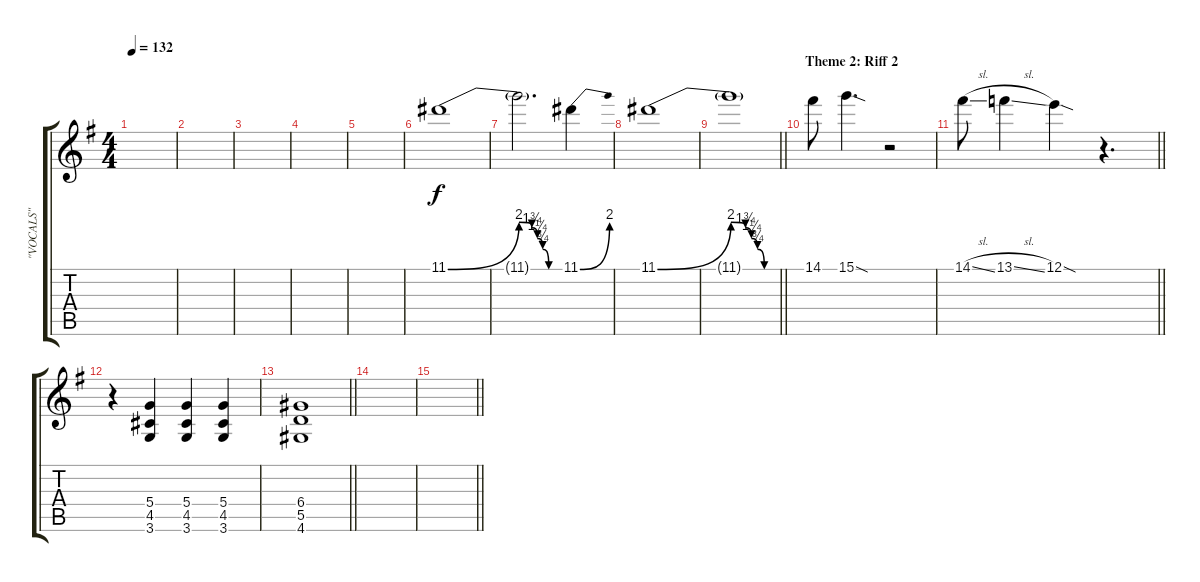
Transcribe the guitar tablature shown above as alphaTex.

\track ("\"VOCALS\"" "\"VOCALS\"") {mute instrument overdrivenguitar}
\staff {score tabs}
\tuning (E4 B3 G3 D3 A2 E2) {hide}
\ts (4 4)
\tempo 132
\clef g2
\ks g
|
|
|
|
|
11.1{be (bend 0 0 60 8)}.1 |
11.1{be (custom 0 8 19 7 27 5 35 3 44 0 60 0) t}.2{d} 11.1{be (bend 0 0 60 8)}.4 |
11.1{be (bend 0 0 60 8)}.1 |
\barLineRight lightlight
11.1{be (custom 0 8 19 7 27 5 35 3 44 0 60 0) t}.1 |
\section ("" "Theme 2: Riff 2")
14.1.8 15.1{sod}.4{d} r.2 |
\barLineRight lightlight
14.1{sl}.8 13.1{sl}.4 12.1{sod}.4 r.4{d} |
r.4 (5.4 4.5 3.6).4 (5.4 4.5 3.6).4 (5.4 4.5 3.6).4 |
\barLineRight lightlight
(6.4 5.5 4.6).1 |
|
\barLineRight lightlight
